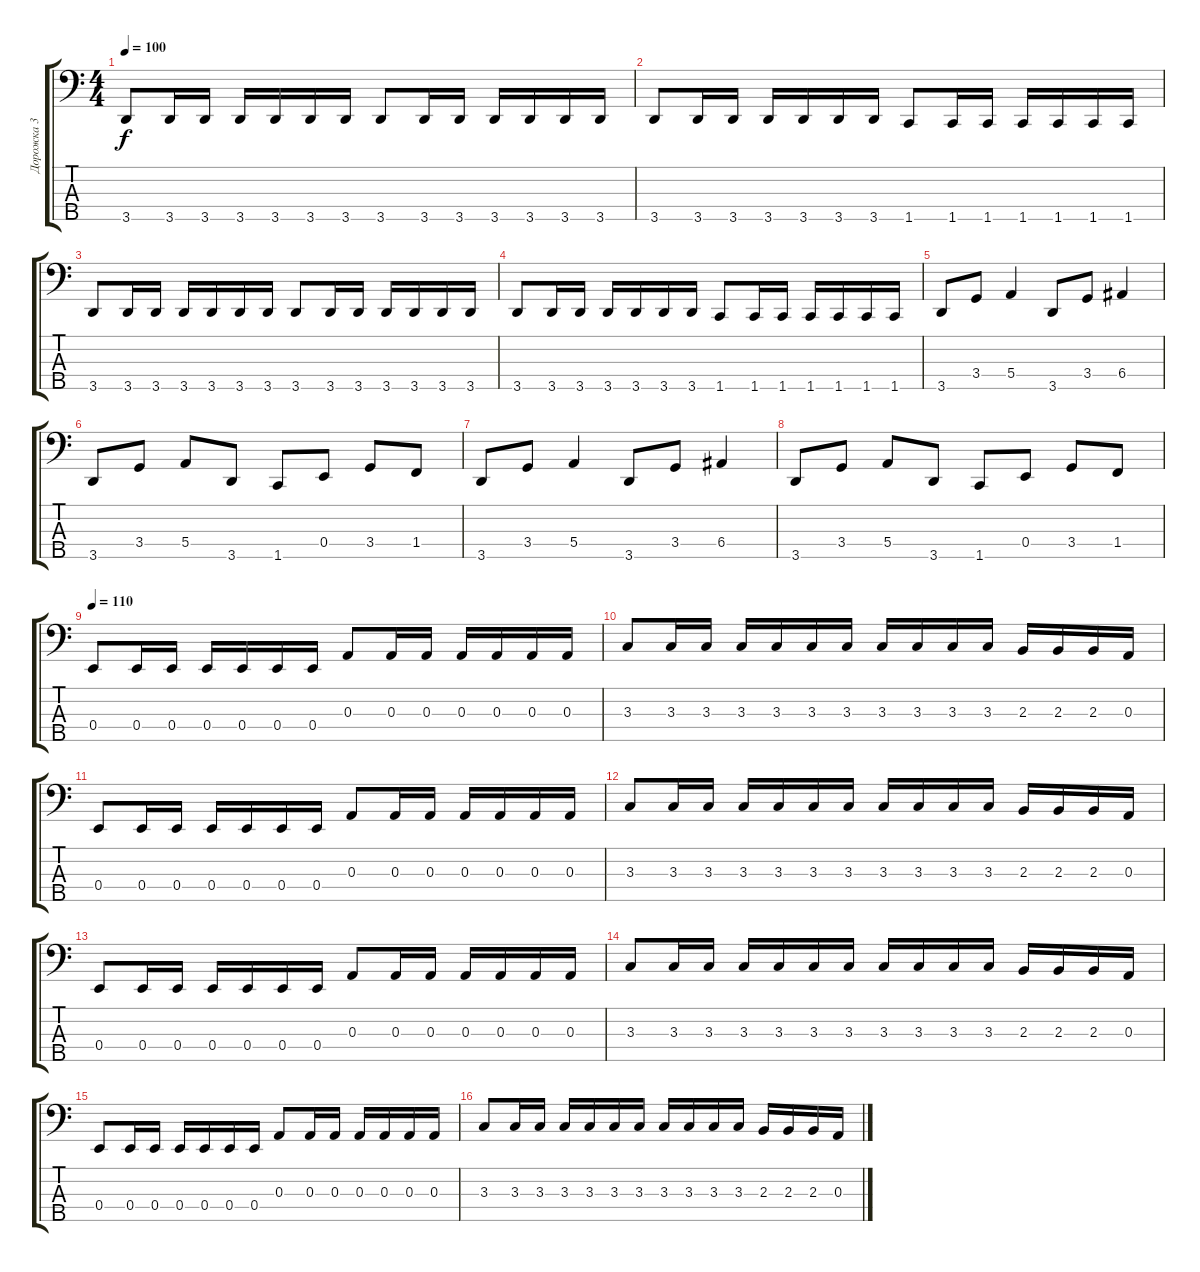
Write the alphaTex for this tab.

\track ("Дорожка 3" "Дорожка 3") {instrument electricbassfinger}
\staff {score tabs}
\tuning (G2 D2 A1 E1 B0) {hide}
\ts (4 4)
\tempo 100
\clef f4
\ks c
3.5.8{dy f} 3.5.16 3.5.16 3.5.16 3.5.16 3.5.16 3.5.16 3.5.8 3.5.16 3.5.16 3.5.16 3.5.16 3.5.16 3.5.16 |
3.5.8 3.5.16 3.5.16 3.5.16 3.5.16 3.5.16 3.5.16 1.5.8 1.5.16 1.5.16 1.5.16 1.5.16 1.5.16 1.5.16 |
3.5.8 3.5.16 3.5.16 3.5.16 3.5.16 3.5.16 3.5.16 3.5.8 3.5.16 3.5.16 3.5.16 3.5.16 3.5.16 3.5.16 |
3.5.8 3.5.16 3.5.16 3.5.16 3.5.16 3.5.16 3.5.16 1.5.8 1.5.16 1.5.16 1.5.16 1.5.16 1.5.16 1.5.16 |
3.5.8 3.4.8 5.4.4 3.5.8 3.4.8 6.4.4 |
3.5.8 3.4.8 5.4.8 3.5.8 1.5.8 0.4.8 3.4.8 1.4.8 |
3.5.8 3.4.8 5.4.4 3.5.8 3.4.8 6.4.4 |
3.5.8 3.4.8 5.4.8 3.5.8 1.5.8 0.4.8 3.4.8 1.4.8 |
\tempo 110
0.4.8 0.4.16 0.4.16 0.4.16 0.4.16 0.4.16 0.4.16 0.3.8 0.3.16 0.3.16 0.3.16 0.3.16 0.3.16 0.3.16 |
3.3.8 3.3.16 3.3.16 3.3.16 3.3.16 3.3.16 3.3.16 3.3.16 3.3.16 3.3.16 3.3.16 2.3.16 2.3.16 2.3.16 0.3.16 |
0.4.8 0.4.16 0.4.16 0.4.16 0.4.16 0.4.16 0.4.16 0.3.8 0.3.16 0.3.16 0.3.16 0.3.16 0.3.16 0.3.16 |
3.3.8 3.3.16 3.3.16 3.3.16 3.3.16 3.3.16 3.3.16 3.3.16 3.3.16 3.3.16 3.3.16 2.3.16 2.3.16 2.3.16 0.3.16 |
0.4.8 0.4.16 0.4.16 0.4.16 0.4.16 0.4.16 0.4.16 0.3.8 0.3.16 0.3.16 0.3.16 0.3.16 0.3.16 0.3.16 |
3.3.8 3.3.16 3.3.16 3.3.16 3.3.16 3.3.16 3.3.16 3.3.16 3.3.16 3.3.16 3.3.16 2.3.16 2.3.16 2.3.16 0.3.16 |
0.4.8 0.4.16 0.4.16 0.4.16 0.4.16 0.4.16 0.4.16 0.3.8 0.3.16 0.3.16 0.3.16 0.3.16 0.3.16 0.3.16 |
3.3.8 3.3.16 3.3.16 3.3.16 3.3.16 3.3.16 3.3.16 3.3.16 3.3.16 3.3.16 3.3.16 2.3.16 2.3.16 2.3.16 0.3.16
